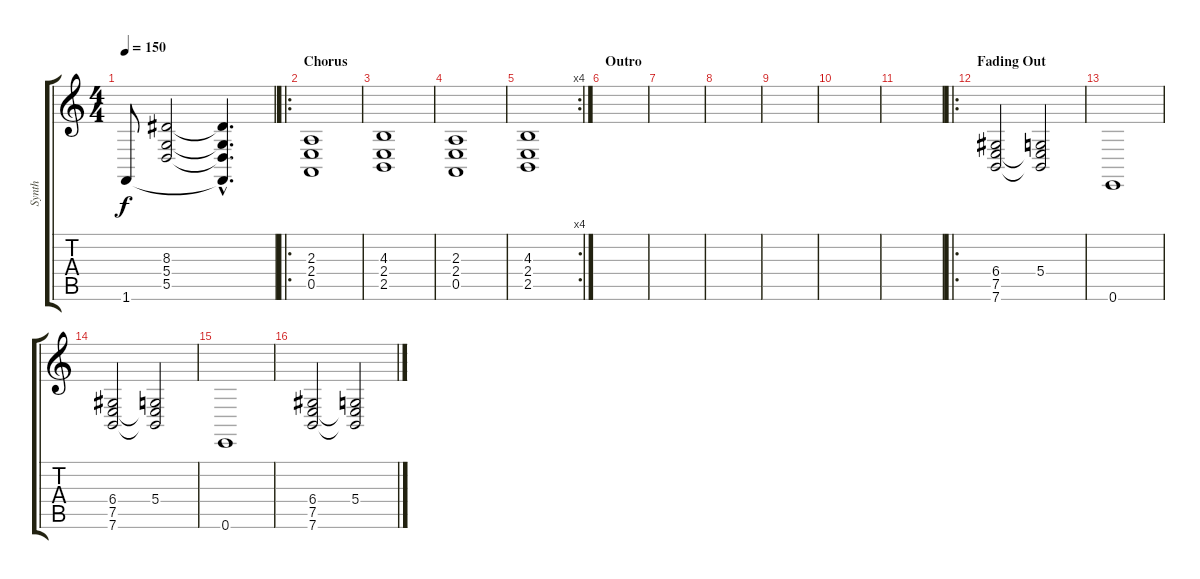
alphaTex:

\track ("Synth" "Synth") {instrument synthstrings1}
\staff {score tabs}
\tuning (E4 B3 G3 D3 A2 E2) {hide}
\ts (4 4)
\tempo 150
\clef g2
\ks c
1.6.8{dy f} (8.3 5.4 5.5).2 (8.3{hac t} 5.4{hac t} 5.5{hac t} 1.6{hac t}).4{d} |
\ro
\section ("" "Chorus")
(2.3 2.4 0.5).1 |
(4.3 2.4 2.5).1 |
(2.3 2.4 0.5).1 |
\rc 4
(4.3 2.4 2.5).1 |
\section ("" "Outro")
|
|
|
|
|
|
\ro
\section ("" "Fading Out")
(6.4 7.5 7.6).2 (5.4 7.5{t} 7.6{t}).2 |
0.6.1 |
(6.4 7.5 7.6).2 (5.4 7.5{t} 7.6{t}).2 |
0.6.1 |
(6.4 7.5 7.6).2 (5.4 7.5{t} 7.6{t}).2
